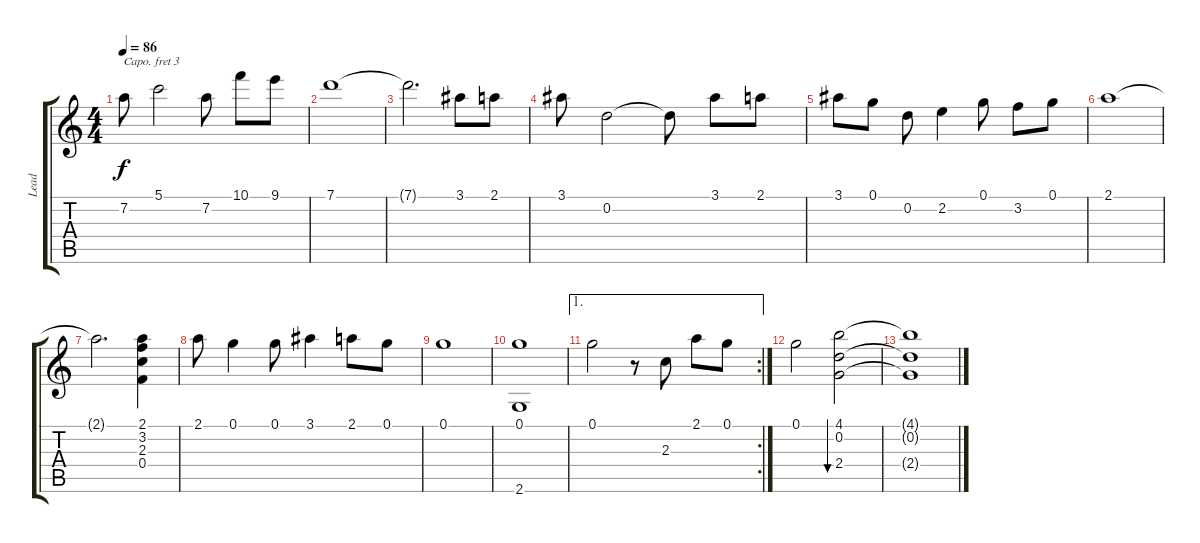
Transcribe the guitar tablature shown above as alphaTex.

\track ("Lead" "Lead") {instrument acousticguitarnylon}
\staff {score tabs}
\capo 3
\tuning (E4 B3 G3 D3 A2 D2) {hide}
\ts (4 4)
\tempo 86
\clef g2
\ks c
7.2.8{dy f} 5.1.2 7.2.8 10.1.8 9.1.8 |
7.1.1 |
7.1{t}.2{d} 3.1.8 2.1.8 |
3.1.8 0.2.2 0.2{t}.8 3.1.8 2.1.8 |
3.1.8 0.1.8 0.2.8 2.2.4 0.1.8 3.2.8 0.1.8 |
2.1.1 |
2.1{t}.2{d} (2.1 3.2 2.3 0.4).4 |
2.1.8 0.1.4 0.1.8 3.1.4 2.1.8 0.1.8 |
0.1.1 |
(0.1 2.6).1 |
\ae 1
\rc 2
0.1.2 r.8 2.3.8 2.1.8 0.1.8 |
0.1.2 (4.1 0.2 2.4).2{bu 240} |
(4.1{t} 0.2{t} 2.4{t}).1
